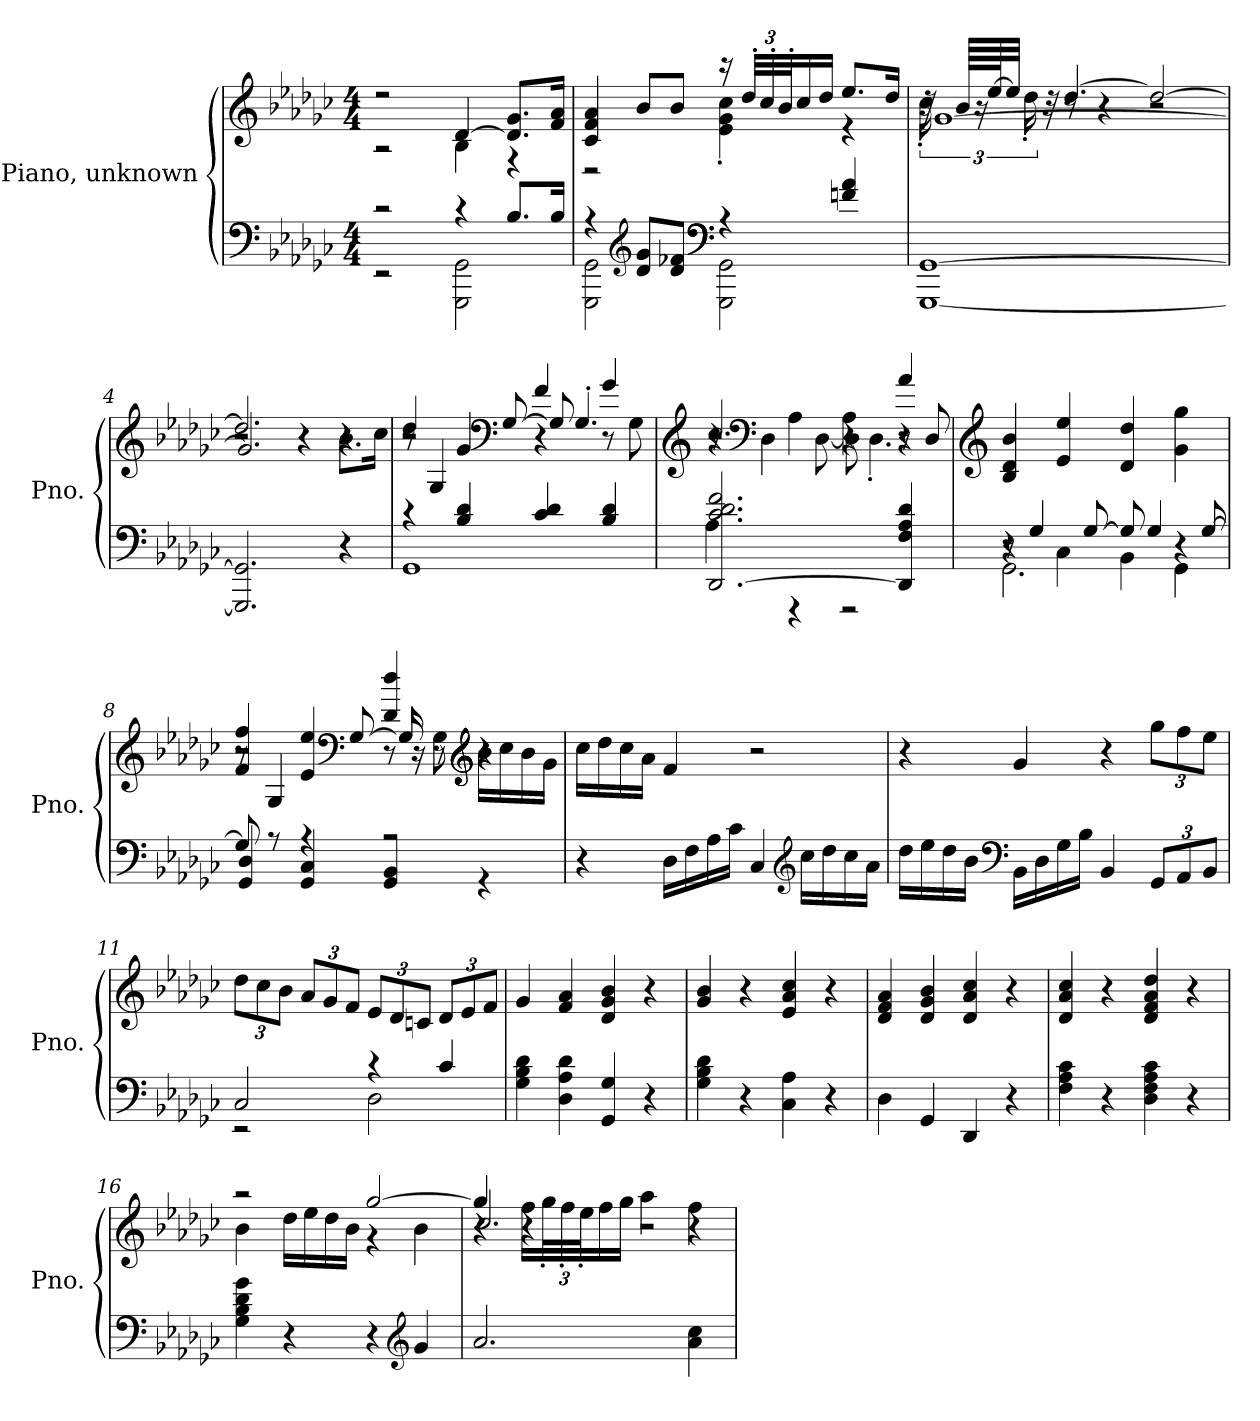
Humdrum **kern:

**kern	**kern
*part1	*part1
*staff2	*staff1
*I"Piano, unknown	*
*I'Pno.	*
*clefF4	*clefG2
*k[b-e-a-d-g-c-]	*k[b-e-a-d-g-c-]
*M4/4	*M4/4
*MM120	*MM120
=1	=1
*^	*^
2r	2r	2r	2r
4r	2GGG-\ 2GG-\	[4d-/	4B-\
8.B-/L	.	8.d-/] 8.g-/L	4r
16B-/Jk	.	16f/ 16a-/Jk	.
=2	=2	=2	=2
4r	2GGG-\ 2GG-\	4c-/ 4f/ 4a-/	2r
*clefG2	*	*	*
8d-/ 8g-/L	.	8b-/L	.
8d-/ 8f-X/J	.	8b-/J	.
*clefF4	*	*	*
4r	2GGG-\ 2GG-\	16r	4e-\' 4g-\' 4cc-\'
*	*	*Xbrackettup	*
.	.	48dd-'/LLL	.
.	.	48cc-'/	.
.	.	48b-'/J	.
.	.	16cc-/	.
.	.	16dd-/JJ	.
4fn/ 4a-/	.	8.ee-/L	4r
.	.	16dd-/Jk	.
*v	*v	*	*
=3	=3	=3
*	*	*brackettup
*	*	*^
[1GGG- [1GG-	32r	24cc-'\	[1g-
.	64b-/LLLL	.	.
.	.	24r	.
.	[64ee-/J	.	.
.	32ee-/JJJ]	.	.
.	.	24dd-'\	.
.	32r	.	.
.	[4.dd-/	8r	.
.	.	4r	.
.	2dd-/_	2r	.
=4	=4	=4	=4
2.GGG-/] 2.GG-/]	2.dd-/]	2r	2.g-/]
.	.	4r	.
4r	4r	8.b-\L	4r
.	.	16cc-\Jk	.
!!LO:LB:g=z	!!	!!
=5	=5	=5	=5
*^	*	*	*
4r	1GG-	4dd-/	2r	8r
.	.	.	.	4G-/
4B-/ 4d-/	.	4g-/	.	.
*	*	*clefF4	*	*
.	.	.	.	[8G-/
4c-/ 4d-/	.	4f/	4r	8G-/]
.	.	.	.	4.G-'/
4B-/ 4d-/	.	4g-/	8r	.
.	.	.	8G-\	.
*	*	*v	*v	*v
=6	=6	=6
*	*	*clefG2
*	*	*^
*	*	*	*^
*	*	*	*	*^
[2.DD-/ 2.c-/ 2.d-/ 2.f/	4A-\	2.cc-/	4r	2r	8r
*	*	*clefF4	*	*	*
.	.	.	.	.	4D-\
.	4r	.	4A-\	.	.
.	.	.	.	.	[8D-\
.	2r	.	4A-\	4r	8D-\]
.	.	.	.	.	4.D-'\
4DD-/] 4F/ 4A-/ 4d-/	.	4a-/	4r	8r	.
.	.	.	.	8D-/	.
*v	*v	*	*	*	*
*	*v	*v	*v	*v
=7	=7
*	*clefG2
*^	*
*	*^	*
8r	4r	2.GG-\	4B-/ 4d-/ 4b-/
4G-/	.	.	.
.	4C-\	.	4e-/ 4ee-/
[8G-/	.	.	.
8G-/]	4BB-\	.	4d-/ 4dd-/
4G-/	.	.	.
.	4r	4GG-\	4g-\ 4gg-\
[8G-/	.	.	.
*	*v	*v	*
!!LO:LB:g=z
=8	=8	=8
*	*	*^
*	*	*	*^
8G-/]	4GG-/ 4D-/	4f/ 4ff/	2r	8r
8r	.	.	.	4G-/
4r	4GG-/ 4C-/	4e-/ 4ee-/	.	.
*	*	*clefF4	*	*
.	.	.	.	[8G-/
2r	4GG-/ 4BB-/	4d-/ 4dd-/	8r	16G-/]
.	.	.	.	16r
.	.	.	8G-\	8r
*	*	*clefG2	*	*
.	4r	4r	16b-\LL	4r
.	.	.	16cc-\	.
.	.	.	16b-\	.
.	.	.	16g-\JJ	.
*v	*v	*	*	*
*	*v	*v	*v
=9	=9
4r	16cc-\LL
.	16dd-\
.	16cc-\
.	16a-\JJ
16D-\LL	4f/
16F\	.
16A-\	.
16c-\JJ	.
4C-/	2r
*clefG2	*
16cc-\LL	.
16dd-\	.
16cc-\	.
16a-\JJ	.
!!LO:LB:g=z
=10	=10
16dd-\LL	4r
16ee-\	.
16dd-\	.
16b-\JJ	.
*clefF4	*
16BB-\LL	4g-/
16D-\	.
16G-\	.
16B-\JJ	.
4BB-/	4r
*Xbrackettup	*Xbrackettup
12GG-/L	12gg-\L
12AA-/	12ff\
12BB-/J	12ee-\J
=11	=11
*^	*
2C-/	2r	12dd-\L
.	.	12cc-\
.	.	12b-\J
.	.	12a-/L
.	.	12g-/
.	.	12f/J
4r	2D-\	12e-/L
.	.	12d-/
.	.	12cn/J
4c-/	.	12d-/L
.	.	12e-/
.	.	12f/J
*v	*v	*
=12	=12
4G-\ 4B-\ 4d-\	4g-/
4D-\ 4A-\ 4d-\	4f/ 4a-/
4GG-/ 4G-/	4d-/ 4g-/ 4b-/
4r	4r
=13	=13
4G-\ 4B-\ 4d-\	4g-/ 4b-/
4r	4r
4C-\ 4A-\	4e-/ 4a-/ 4cc-/
4r	4r
=14	=14
4D-\	4d-/ 4f/ 4a-/
4GG-/	4d-/ 4g-/ 4b-/
4DD-/	4d-/ 4a-/ 4cc-/
4r	4r
!!LO:LB:g=z
=15	=15
4F\ 4A-\ 4c-\	4d-/ 4a-/ 4cc-/
4r	4r
4D-\ 4F\ 4A-\ 4c-\	4d-/ 4f/ 4a-/ 4dd-/
4r	4r
=16	=16
*	*^
4G-\ 4B-\ 4d-\ 4g-\	2r	4b-\
4r	.	16dd-\LL
.	.	16ee-\
.	.	16dd-\
.	.	16b-\JJ
4r	[2gg-/	4r
*clefG2	*	*
4g-/	.	4b-\
=17	=17	=17
*	*	*^
2.a-/	4gg-/]	4r	2.cc-/
.	4r	16ff\LL	.
.	.	48gg-'\L	.
.	.	48ff'\	.
.	.	48ee-'\J	.
.	.	16ff\	.
.	.	16gg-\JJ	.
.	2r	4aa-\	.
4a-\ 4cc-\	.	4ff\	4r
*	*v	*v	*v
=	=
*-	*-
